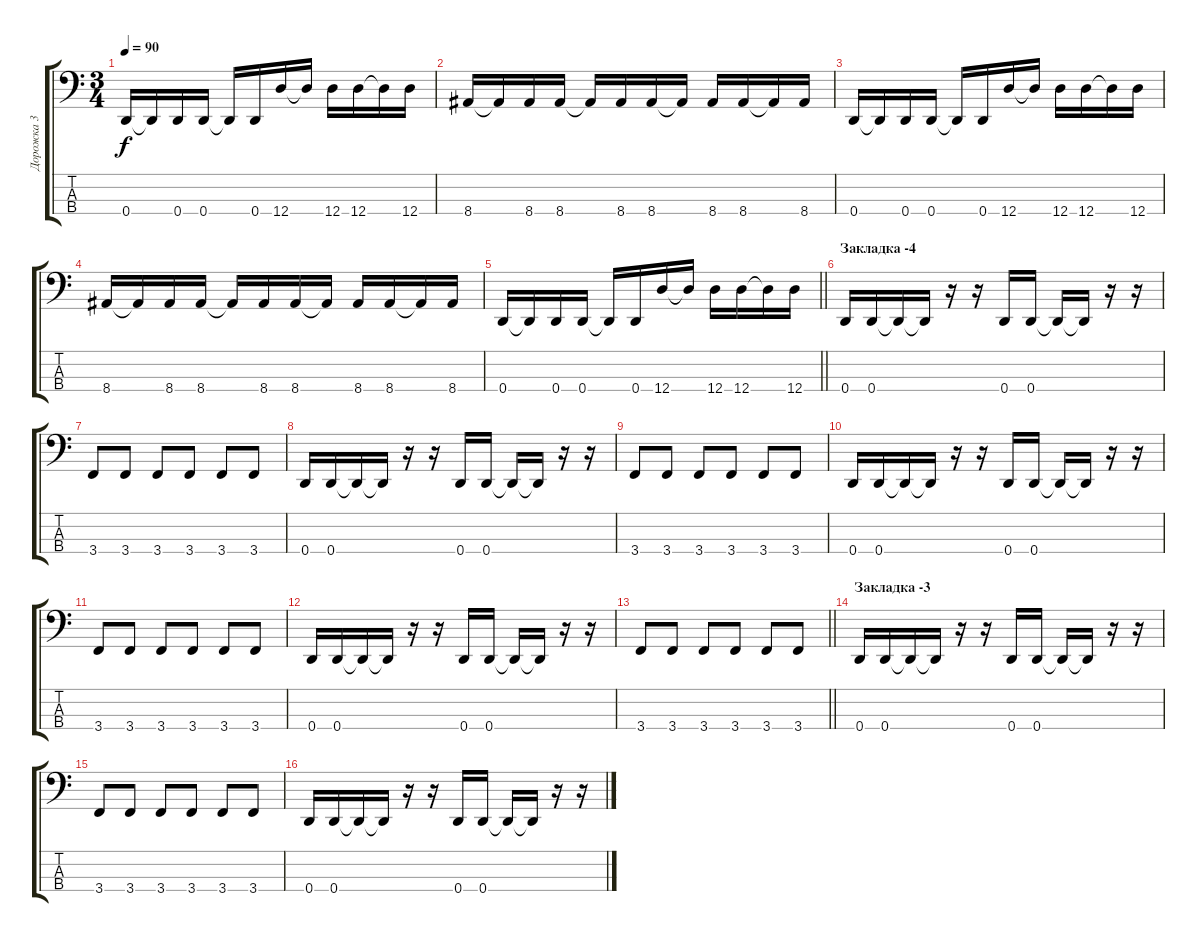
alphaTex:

\track ("Дорожка 3" "Дорожка 3") {instrument electricbasspick}
\staff {score tabs}
\tuning (G2 D2 A1 D1) {hide}
\ts (3 4)
\tempo 90
\clef f4
\ks c
0.4.16{dy f} 0.4{t}.16 0.4.16 0.4.16 0.4{t}.16 0.4.16 12.4.16 12.4{t}.16 12.4.16 12.4.16 12.4{t}.16 12.4.16 |
8.4.16 8.4{t}.16 8.4.16 8.4.16 8.4{t}.16 8.4.16 8.4.16 8.4{t}.16 8.4.16 8.4.16 8.4{t}.16 8.4.16 |
0.4.16 0.4{t}.16 0.4.16 0.4.16 0.4{t}.16 0.4.16 12.4.16 12.4{t}.16 12.4.16 12.4.16 12.4{t}.16 12.4.16 |
8.4.16 8.4{t}.16 8.4.16 8.4.16 8.4{t}.16 8.4.16 8.4.16 8.4{t}.16 8.4.16 8.4.16 8.4{t}.16 8.4.16 |
\barLineRight lightlight
0.4.16 0.4{t}.16 0.4.16 0.4.16 0.4{t}.16 0.4.16 12.4.16 12.4{t}.16 12.4.16 12.4.16 12.4{t}.16 12.4.16 |
\section ("" "Закладка -4")
0.4.16 0.4.16 0.4{t}.16 0.4{t}.16 r.16 r.16 0.4.16 0.4.16 0.4{t}.16 0.4{t}.16 r.16 r.16 |
3.4.8 3.4.8 3.4.8 3.4.8 3.4.8 3.4.8 |
0.4.16 0.4.16 0.4{t}.16 0.4{t}.16 r.16 r.16 0.4.16 0.4.16 0.4{t}.16 0.4{t}.16 r.16 r.16 |
3.4.8 3.4.8 3.4.8 3.4.8 3.4.8 3.4.8 |
0.4.16 0.4.16 0.4{t}.16 0.4{t}.16 r.16 r.16 0.4.16 0.4.16 0.4{t}.16 0.4{t}.16 r.16 r.16 |
3.4.8 3.4.8 3.4.8 3.4.8 3.4.8 3.4.8 |
0.4.16 0.4.16 0.4{t}.16 0.4{t}.16 r.16 r.16 0.4.16 0.4.16 0.4{t}.16 0.4{t}.16 r.16 r.16 |
\barLineRight lightlight
3.4.8 3.4.8 3.4.8 3.4.8 3.4.8 3.4.8 |
\section ("" "Закладка -3")
0.4.16 0.4.16 0.4{t}.16 0.4{t}.16 r.16 r.16 0.4.16 0.4.16 0.4{t}.16 0.4{t}.16 r.16 r.16 |
3.4.8 3.4.8 3.4.8 3.4.8 3.4.8 3.4.8 |
0.4.16 0.4.16 0.4{t}.16 0.4{t}.16 r.16 r.16 0.4.16 0.4.16 0.4{t}.16 0.4{t}.16 r.16 r.16
